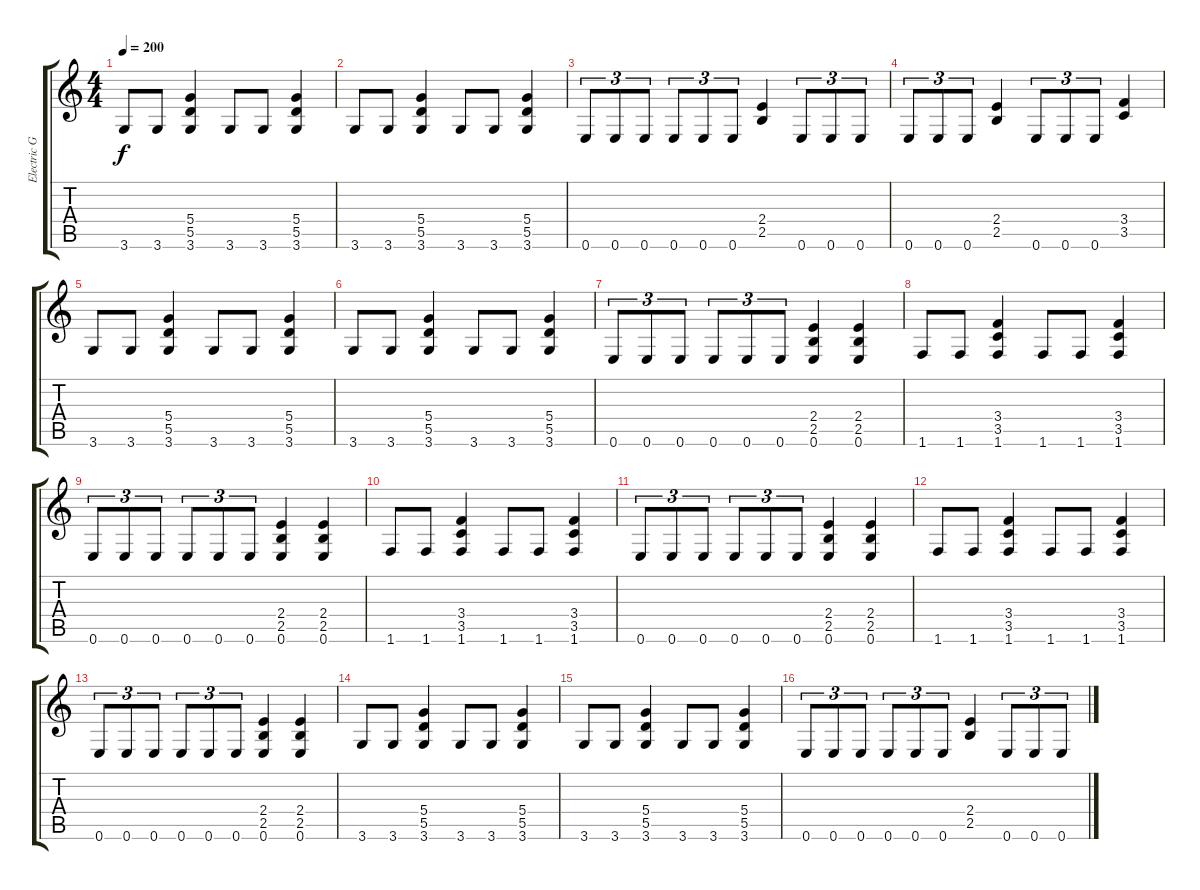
\track ("Electric Guitar (Guitar 2)" "Electric G") {instrument electricguitarclean}
\staff {score tabs}
\tuning (E4 B3 G3 D3 A2 E2) {hide}
\ts (4 4)
\tempo 200
\clef g2
\ks c
3.6.8{dy f} 3.6.8 (5.4 5.5 3.6).4 3.6.8 3.6.8 (5.4 5.5 3.6).4 |
3.6.8 3.6.8 (5.4 5.5 3.6).4 3.6.8 3.6.8 (5.4 5.5 3.6).4 |
0.6.8{tu (3 2)} 0.6.8{tu (3 2)} 0.6.8{tu (3 2)} 0.6.8{tu (3 2)} 0.6.8{tu (3 2)} 0.6.8{tu (3 2)} (2.4 2.5).4 0.6.8{tu (3 2)} 0.6.8{tu (3 2)} 0.6.8{tu (3 2)} |
0.6.8{tu (3 2)} 0.6.8{tu (3 2)} 0.6.8{tu (3 2)} (2.4 2.5).4 0.6.8{tu (3 2)} 0.6.8{tu (3 2)} 0.6.8{tu (3 2)} (3.4 3.5).4 |
3.6.8 3.6.8 (5.4 5.5 3.6).4 3.6.8 3.6.8 (5.4 5.5 3.6).4 |
3.6.8 3.6.8 (5.4 5.5 3.6).4 3.6.8 3.6.8 (5.4 5.5 3.6).4 |
0.6.8{tu (3 2)} 0.6.8{tu (3 2)} 0.6.8{tu (3 2)} 0.6.8{tu (3 2)} 0.6.8{tu (3 2)} 0.6.8{tu (3 2)} (2.4 2.5 0.6).4 (2.4 2.5 0.6).4 |
1.6.8 1.6.8 (3.4 3.5 1.6).4 1.6.8 1.6.8 (3.4 3.5 1.6).4 |
0.6.8{tu (3 2)} 0.6.8{tu (3 2)} 0.6.8{tu (3 2)} 0.6.8{tu (3 2)} 0.6.8{tu (3 2)} 0.6.8{tu (3 2)} (2.4 2.5 0.6).4 (2.4 2.5 0.6).4 |
1.6.8 1.6.8 (3.4 3.5 1.6).4 1.6.8 1.6.8 (3.4 3.5 1.6).4 |
0.6.8{tu (3 2)} 0.6.8{tu (3 2)} 0.6.8{tu (3 2)} 0.6.8{tu (3 2)} 0.6.8{tu (3 2)} 0.6.8{tu (3 2)} (2.4 2.5 0.6).4 (2.4 2.5 0.6).4 |
1.6.8 1.6.8 (3.4 3.5 1.6).4 1.6.8 1.6.8 (3.4 3.5 1.6).4 |
0.6.8{tu (3 2)} 0.6.8{tu (3 2)} 0.6.8{tu (3 2)} 0.6.8{tu (3 2)} 0.6.8{tu (3 2)} 0.6.8{tu (3 2)} (2.4 2.5 0.6).4 (2.4 2.5 0.6).4 |
3.6.8 3.6.8 (5.4 5.5 3.6).4 3.6.8 3.6.8 (5.4 5.5 3.6).4 |
3.6.8 3.6.8 (5.4 5.5 3.6).4 3.6.8 3.6.8 (5.4 5.5 3.6).4 |
0.6.8{tu (3 2)} 0.6.8{tu (3 2)} 0.6.8{tu (3 2)} 0.6.8{tu (3 2)} 0.6.8{tu (3 2)} 0.6.8{tu (3 2)} (2.4 2.5).4 0.6.8{tu (3 2)} 0.6.8{tu (3 2)} 0.6.8{tu (3 2)}
